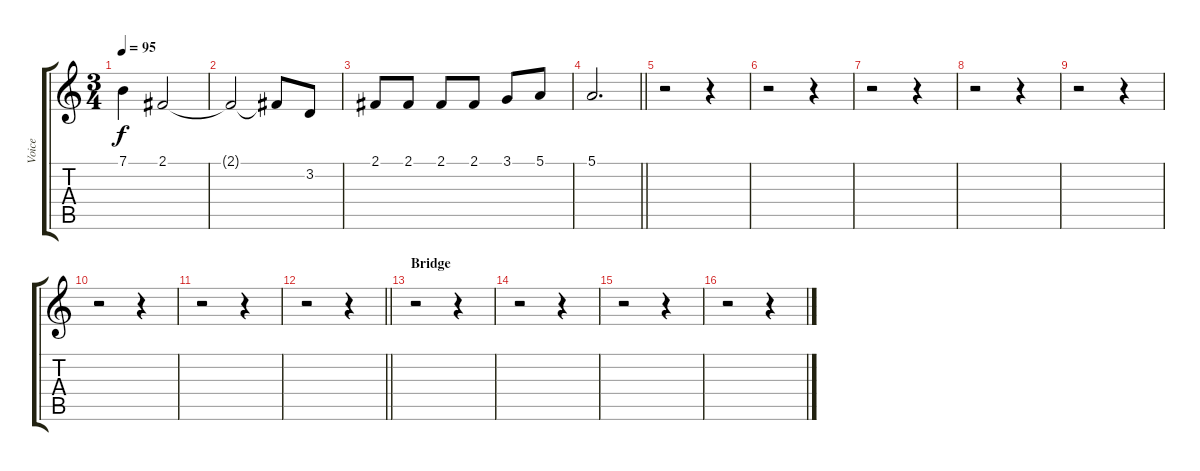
\track ("Voice" "Voice") {instrument lead6voice}
\staff {score tabs}
\tuning (E4 B3 G3 D3 A2 E2) {hide}
\ts (3 4)
\tempo 95
\clef g2
\ks c
7.1{t}.4{dy f} 2.1.2 |
2.1{t}.2 2.1{t}.8 3.2.8 |
2.1.8 2.1.8 2.1.8 2.1.8 3.1.8 5.1.8 |
\barLineRight lightlight
5.1.2{d} |
\section ("" "")
r.2 r.4 |
r.2 r.4 |
r.2 r.4 |
r.2 r.4 |
r.2 r.4 |
r.2 r.4 |
r.2 r.4 |
\barLineRight lightlight
r.2 r.4 |
\section ("" "Bridge")
r.2 r.4 |
r.2 r.4 |
r.2 r.4 |
r.2 r.4
